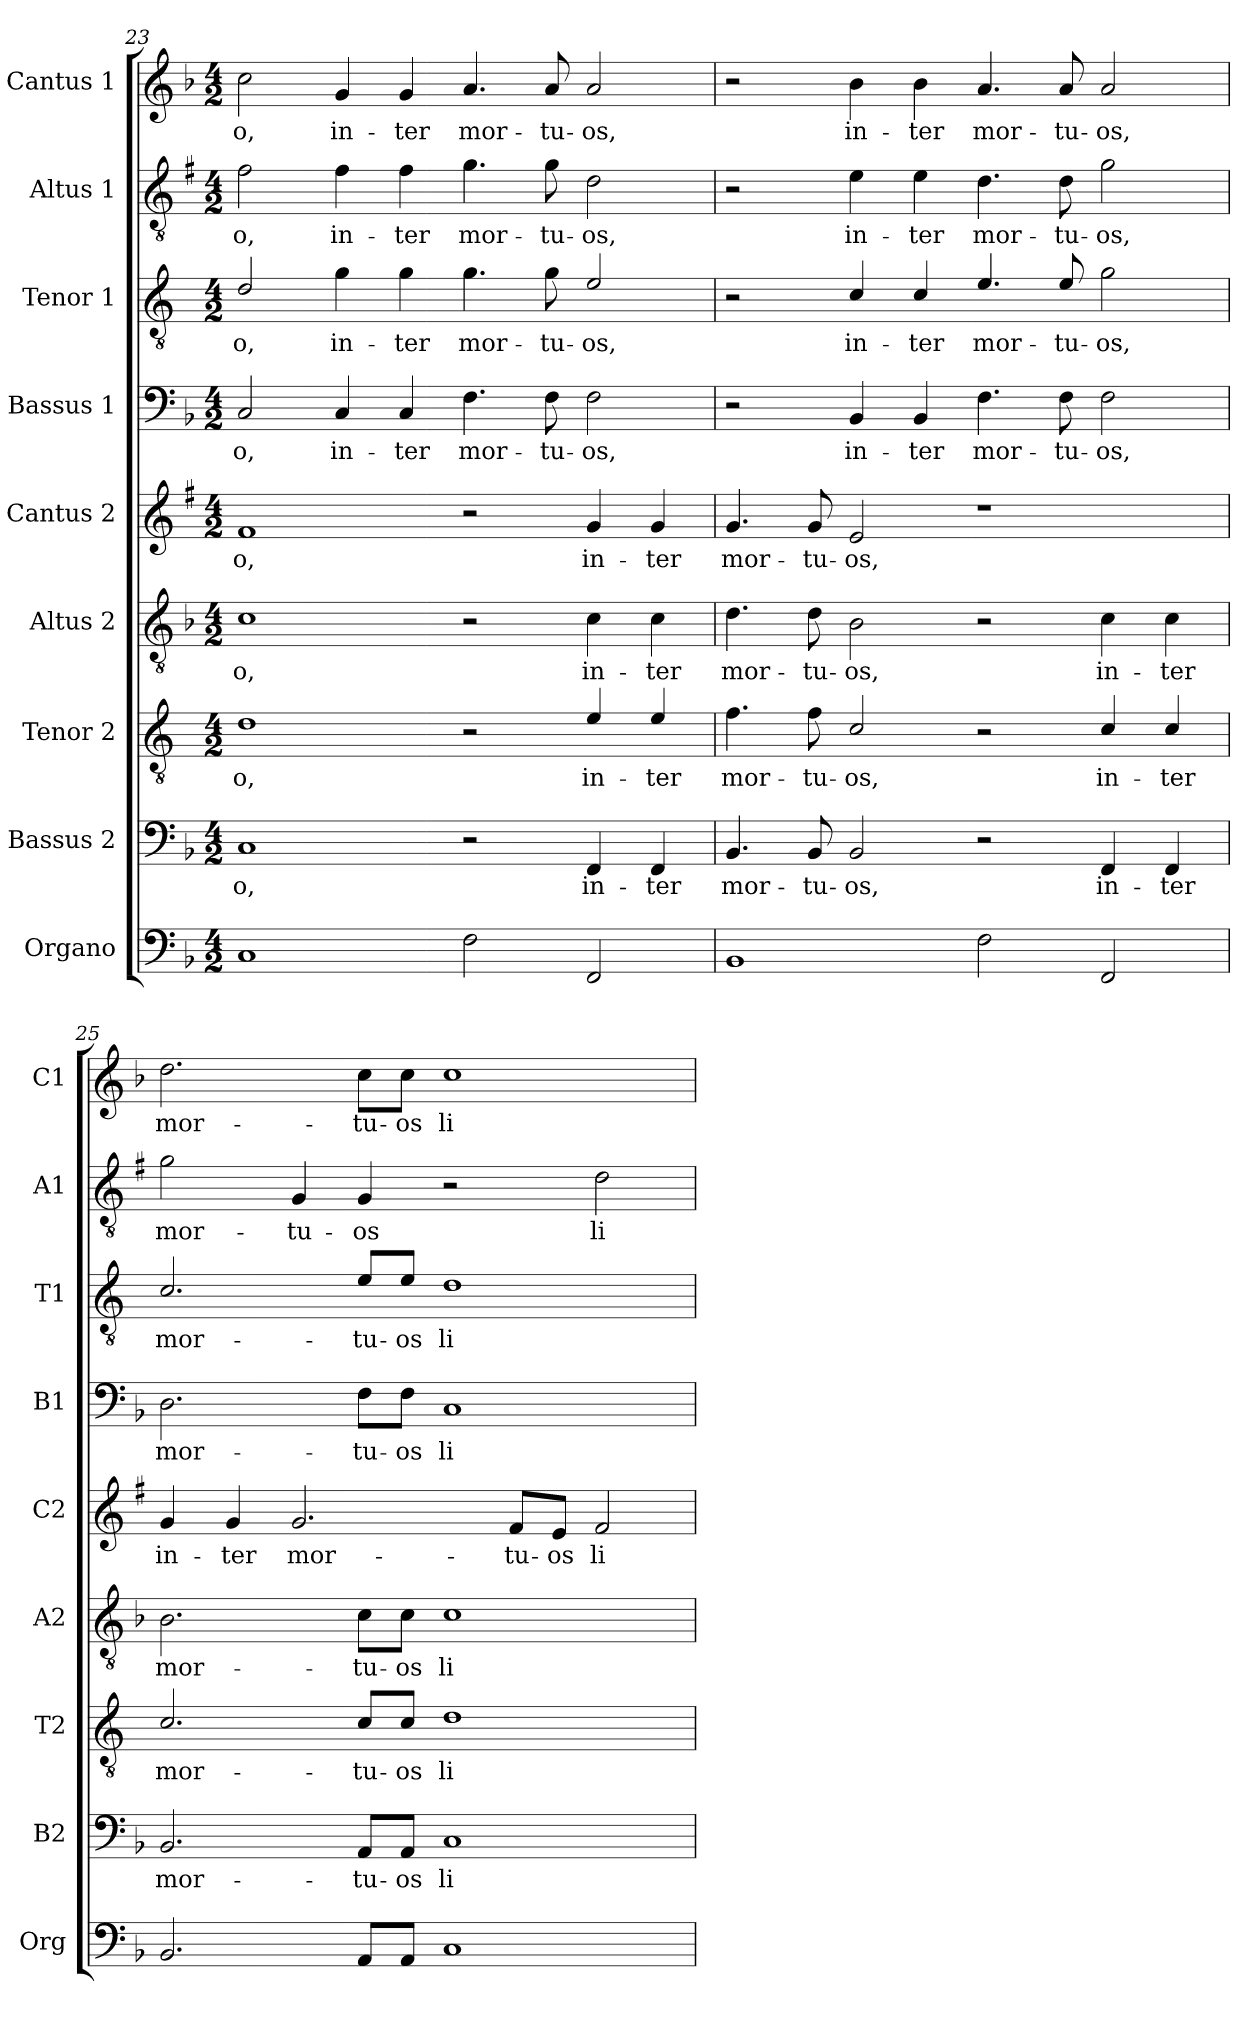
**kern	**kern	**text	**kern	**text	**kern	**text	**kern	**text	**kern	**text	**kern	**text	**kern	**text	**kern	**text
*part9	*part8	*part8	*part7	*part7	*part6	*part6	*part5	*part5	*part4	*part4	*part3	*part3	*part2	*part2	*part1	*part1
*staff9	*staff8	*staff8	*staff7	*staff7	*staff6	*staff6	*staff5	*staff5	*staff4	*staff4	*staff3	*staff3	*staff2	*staff2	*staff1	*staff1
*I"Organo	*I"Bassus 2	*	*I"Tenor 2	*	*I"Altus 2	*	*I"Cantus 2	*	*I"Bassus 1	*	*I"Tenor 1	*	*I"Altus 1	*	*I"Cantus 1	*
*I'Org	*I'B2	*	*I'T2	*	*I'A2	*	*I'C2	*	*I'B1	*	*I'T1	*	*I'A1	*	*I'C1	*
!!LO:LB:g=z
*clefF4	*clefF4	*	*clefGv2	*	*clefGv2	*	*clefG2	*	*clefF4	*	*clefGv2	*	*clefGv2	*	*clefG2	*
*	*	*	*ITrd4c7	*	*	*	*ITrd1c2	*	*	*	*ITrd4c7	*	*ITrd1c2	*	*	*
*k[b-]	*k[b-]	*	*k[b-]	*	*k[b-]	*	*k[b-]	*	*k[b-]	*	*k[b-]	*	*k[b-]	*	*k[b-]	*
*F:	*F:	*	*F:	*	*F:	*	*F:	*	*F:	*	*F:	*	*F:	*	*F:	*
*M4/2	*M4/2	*	*M4/2	*	*M4/2	*	*M4/2	*	*M4/2	*	*M4/2	*	*M4/2	*	*M4/2	*
=23	=23	=23	=23	=23	=23	=23	=23	=23	=23	=23	=23	=23	=23	=23	=23	=23
!	!	!LO:LY:b	!	!LO:LY:b	!	!LO:LY:b	!	!LO:LY:b	!	!LO:LY:b	!	!LO:LY:b	!	!LO:LY:b	!	!LO:LY:b
1C	1C	-o,	1G	-o,	1c	-o,	1e	-o,	2C/	-o,	2G/	-o,	2e\	-o,	2cc\	-o,
!	!	!	!	!	!	!	!	!	!	!LO:LY:b	!	!LO:LY:b	!	!LO:LY:b	!	!LO:LY:b
.	.	.	.	.	.	.	.	.	4C/	in-	4c\	in-	4e\	in-	4g/	in-
!	!	!	!	!	!	!	!	!	!	!LO:LY:b	!	!LO:LY:b	!	!LO:LY:b	!	!LO:LY:b
.	.	.	.	.	.	.	.	.	4C/	-ter	4c\	-ter	4e\	-ter	4g/	-ter
!	!	!	!	!	!	!	!	!	!	!LO:LY:b	!	!LO:LY:b	!	!LO:LY:b	!	!LO:LY:b
2F\	2r	.	2r	.	2r	.	2r	.	4.F\	mor-	4.c\	mor-	4.f\	mor-	4.a/	mor-
!	!	!	!	!	!	!	!	!	!	!LO:LY:b	!	!LO:LY:b	!	!LO:LY:b	!	!LO:LY:b
.	.	.	.	.	.	.	.	.	8F\	-tu-	8c\	-tu-	8f\	-tu-	8a/	-tu-
!	!	!LO:LY:b	!	!LO:LY:b	!	!LO:LY:b	!	!LO:LY:b	!	!LO:LY:b	!	!LO:LY:b	!	!LO:LY:b	!	!LO:LY:b
2FF/	4FF/	in-	4A/	in-	4c\	in-	4f/	in-	2F\	-os,	2A/	-os,	2c\	-os,	2a/	-os,
!	!	!LO:LY:b	!	!LO:LY:b	!	!LO:LY:b	!	!LO:LY:b	!	!	!	!	!	!	!	!
.	4FF/	-ter	4A/	-ter	4c\	-ter	4f/	-ter	.	.	.	.	.	.	.	.
=24	=24	=24	=24	=24	=24	=24	=24	=24	=24	=24	=24	=24	=24	=24	=24	=24
!	!	!LO:LY:b	!	!LO:LY:b	!	!LO:LY:b	!	!LO:LY:b	!	!	!	!	!	!	!	!
1BB-	4.BB-/	mor-	4.B-\	mor-	4.d\	mor-	4.f/	mor-	2r	.	2r	.	2r	.	2r	.
!	!	!LO:LY:b	!	!LO:LY:b	!	!LO:LY:b	!	!LO:LY:b	!	!	!	!	!	!	!	!
.	8BB-/	-tu-	8B-\	-tu-	8d\	-tu-	8f/	-tu-	.	.	.	.	.	.	.	.
!	!	!LO:LY:b	!	!LO:LY:b	!	!LO:LY:b	!	!LO:LY:b	!	!LO:LY:b	!	!LO:LY:b	!	!LO:LY:b	!	!LO:LY:b
.	2BB-/	-os,	2F/	-os,	2B-\	-os,	2d/	-os,	4BB-/	in-	4F/	in-	4d\	in-	4b-\	in-
!	!	!	!	!	!	!	!	!	!	!LO:LY:b	!	!LO:LY:b	!	!LO:LY:b	!	!LO:LY:b
.	.	.	.	.	.	.	.	.	4BB-/	-ter	4F/	-ter	4d\	-ter	4b-\	-ter
!	!	!	!	!	!	!	!	!	!	!LO:LY:b	!	!LO:LY:b	!	!LO:LY:b	!	!LO:LY:b
2F\	2r	.	2r	.	2r	.	1r	.	4.F\	mor-	4.A/	mor-	4.c\	mor-	4.a/	mor-
!	!	!	!	!	!	!	!	!	!	!LO:LY:b	!	!LO:LY:b	!	!LO:LY:b	!	!LO:LY:b
.	.	.	.	.	.	.	.	.	8F\	-tu-	8A/	-tu-	8c\	-tu-	8a/	-tu-
!	!	!LO:LY:b	!	!LO:LY:b	!	!LO:LY:b	!	!	!	!LO:LY:b	!	!LO:LY:b	!	!LO:LY:b	!	!LO:LY:b
2FF/	4FF/	in-	4F/	in-	4c\	in-	.	.	2F\	-os,	2c\	-os,	2f\	-os,	2a/	-os,
!	!	!LO:LY:b	!	!LO:LY:b	!	!LO:LY:b	!	!	!	!	!	!	!	!	!	!
.	4FF/	-ter	4F/	-ter	4c\	-ter	.	.	.	.	.	.	.	.	.	.
=25	=25	=25	=25	=25	=25	=25	=25	=25	=25	=25	=25	=25	=25	=25	=25	=25
!	!	!LO:LY:b	!	!LO:LY:b	!	!LO:LY:b	!	!LO:LY:b	!	!LO:LY:b	!	!LO:LY:b	!	!LO:LY:b	!	!LO:LY:b
2.BB-/	2.BB-/	mor-	2.F/	mor-	2.B-\	mor-	4f/	in-	2.D\	mor-	2.F/	mor-	2f\	mor-	2.dd\	mor-
!	!	!	!	!	!	!	!	!LO:LY:b	!	!	!	!	!	!	!	!
.	.	.	.	.	.	.	4f/	-ter	.	.	.	.	.	.	.	.
!	!	!	!	!	!	!	!	!LO:LY:b	!	!	!	!	!	!LO:LY:b	!	!
.	.	.	.	.	.	.	2.f/	mor-	.	.	.	.	4F/	-tu-	.	.
!	!	!LO:LY:b	!	!LO:LY:b	!	!LO:LY:b	!	!	!	!LO:LY:b	!	!LO:LY:b	!	!LO:LY:b	!	!LO:LY:b
8AA/L	8AA/L	-tu-	8F/L	-tu-	8c\L	-tu-	.	.	8F\L	-tu-	8A/L	-tu-	4F/	-os	8cc\L	-tu-
!	!	!LO:LY:b	!	!LO:LY:b	!	!LO:LY:b	!	!	!	!LO:LY:b	!	!LO:LY:b	!	!	!	!LO:LY:b
8AA/J	8AA/J	-os	8F/J	-os	8c\J	-os	.	.	8F\J	-os	8A/J	-os	.	.	8cc\J	-os
!	!	!LO:LY:b	!	!LO:LY:b	!	!LO:LY:b	!	!	!	!LO:LY:b	!	!LO:LY:b	!	!	!	!LO:LY:b
1C	1C	li-	1G	li-	1c	li-	.	.	1C	li-	1G	li-	2r	.	1cc	li-
!	!	!	!	!	!	!	!	!LO:LY:b	!	!	!	!	!	!	!	!
.	.	.	.	.	.	.	8e/L	-tu-	.	.	.	.	.	.	.	.
!	!	!	!	!	!	!	!	!LO:LY:b	!	!	!	!	!	!	!	!
.	.	.	.	.	.	.	8d/J	-os	.	.	.	.	.	.	.	.
!	!	!	!	!	!	!	!	!LO:LY:b	!	!	!	!	!	!LO:LY:b	!	!
.	.	.	.	.	.	.	2e/	li-	.	.	.	.	2c\	li-	.	.
=	=	=	=	=	=	=	=	=	=	=	=	=	=	=	=	=
*-	*-	*-	*-	*-	*-	*-	*-	*-	*-	*-	*-	*-	*-	*-	*-	*-
